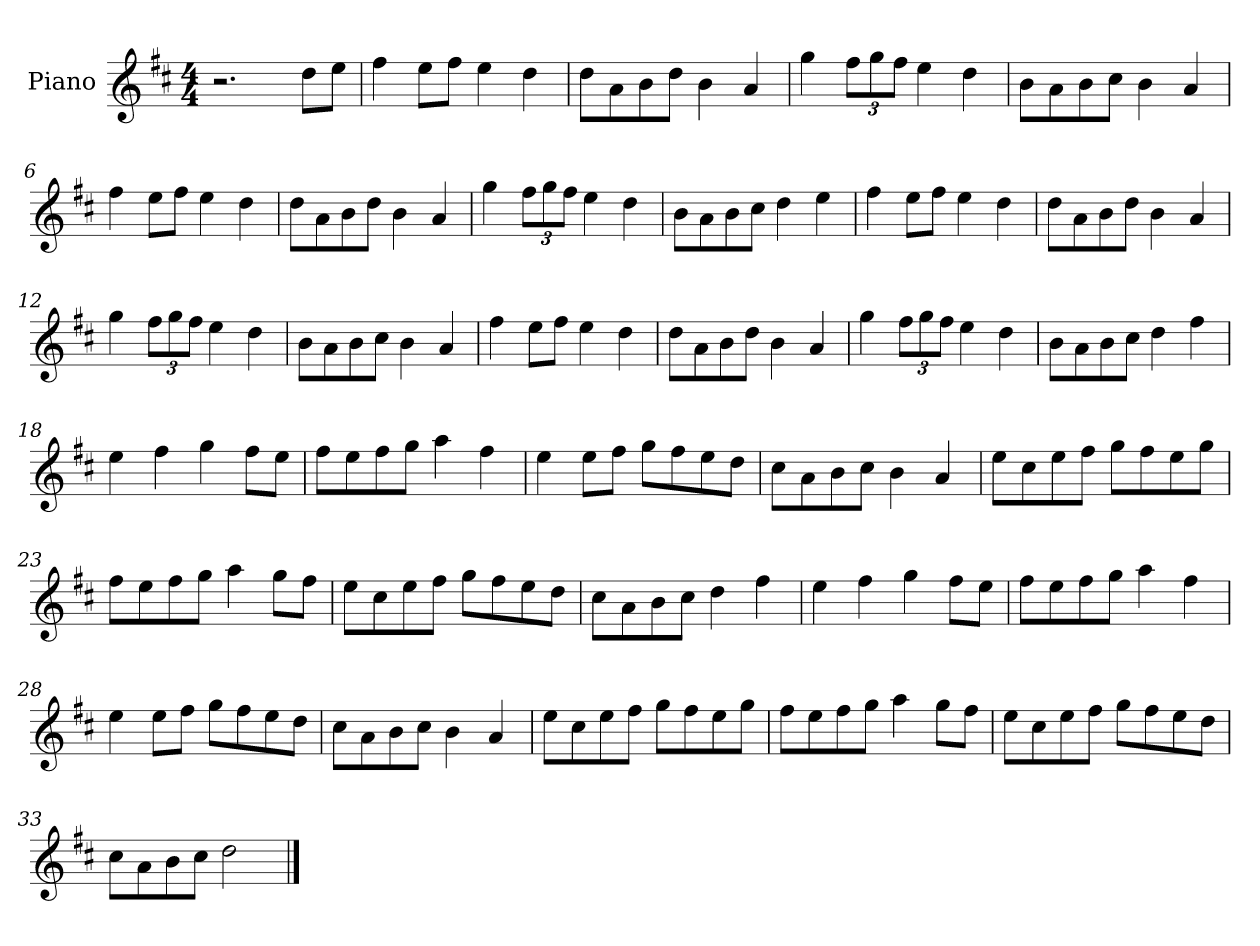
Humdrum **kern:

**kern
*part1
*staff1
*I"Piano
*I'Pno
*clefG2
*k[f#c#]
*M4/4
=1
2.r
8dd\L
8ee\J
=2
4ff#\
8ee\L
8ff#\J
4ee\
4dd\
=3
8dd\L
8a\
8b\
8dd\J
4b\
4a/
=4
4gg\
*Xbrackettup
12ff#\L
12gg\
12ff#\J
4ee\
4dd\
=5
8b\L
8a\
8b\
8cc#\J
4b\
4a/
=6
4ff#\
8ee\L
8ff#\J
4ee\
4dd\
=7
8dd\L
8a\
8b\
8dd\J
4b\
4a/
=8
4gg\
12ff#\L
12gg\
12ff#\J
4ee\
4dd\
=9
8b\L
8a\
8b\
8cc#\J
4dd\
4ee\
=10
4ff#\
8ee\L
8ff#\J
4ee\
4dd\
=11
8dd\L
8a\
8b\
8dd\J
4b\
4a/
=12
4gg\
12ff#\L
12gg\
12ff#\J
4ee\
4dd\
=13
8b\L
8a\
8b\
8cc#\J
4b\
4a/
=14
4ff#\
8ee\L
8ff#\J
4ee\
4dd\
=15
8dd\L
8a\
8b\
8dd\J
4b\
4a/
=16
4gg\
12ff#\L
12gg\
12ff#\J
4ee\
4dd\
=17
8b\L
8a\
8b\
8cc#\J
4dd\
4ff#\
=18
4ee\
4ff#\
4gg\
8ff#\L
8ee\J
=19
8ff#\L
8ee\
8ff#\
8gg\J
4aa\
4ff#\
=20
4ee\
8ee\L
8ff#\J
8gg\L
8ff#\
8ee\
8dd\J
=21
8cc#\L
8a\
8b\
8cc#\J
4b\
4a/
=22
8ee\L
8cc#\
8ee\
8ff#\J
8gg\L
8ff#\
8ee\
8gg\J
=23
8ff#\L
8ee\
8ff#\
8gg\J
4aa\
8gg\L
8ff#\J
=24
8ee\L
8cc#\
8ee\
8ff#\J
8gg\L
8ff#\
8ee\
8dd\J
=25
8cc#\L
8a\
8b\
8cc#\J
4dd\
4ff#\
=26
4ee\
4ff#\
4gg\
8ff#\L
8ee\J
=27
8ff#\L
8ee\
8ff#\
8gg\J
4aa\
4ff#\
=28
4ee\
8ee\L
8ff#\J
8gg\L
8ff#\
8ee\
8dd\J
=29
8cc#\L
8a\
8b\
8cc#\J
4b\
4a/
=30
8ee\L
8cc#\
8ee\
8ff#\J
8gg\L
8ff#\
8ee\
8gg\J
=31
8ff#\L
8ee\
8ff#\
8gg\J
4aa\
8gg\L
8ff#\J
=32
8ee\L
8cc#\
8ee\
8ff#\J
8gg\L
8ff#\
8ee\
8dd\J
=33
8cc#\L
8a\
8b\
8cc#\J
2dd\
==
*-
